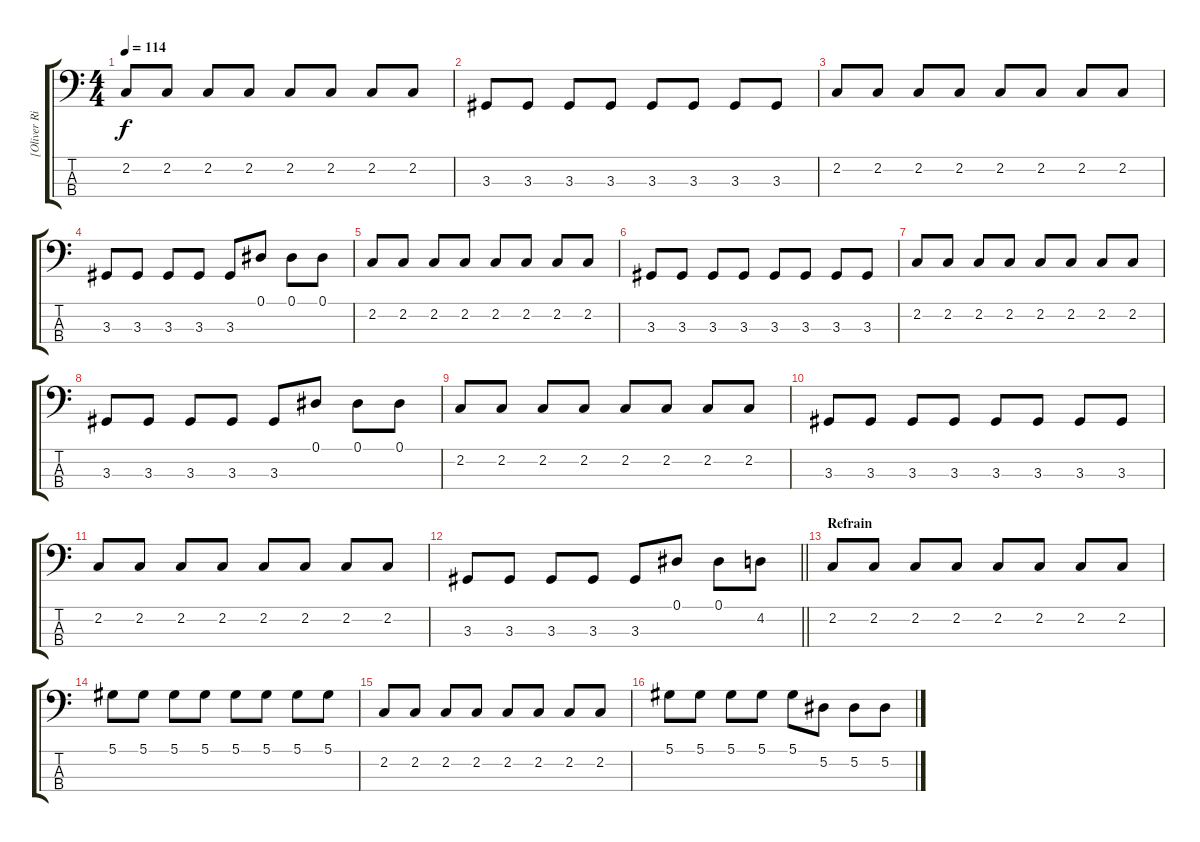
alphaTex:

\track ("[Oliver Riedel] ;Bass" "[Oliver Ri") {solo instrument electricbasspick}
\staff {score tabs}
\tuning (Eb2 Bb1 F1 C1) {hide}
\ts (4 4)
\tempo 114
\clef f4
\ks c
2.2.8{dy f} 2.2.8 2.2.8 2.2.8 2.2.8 2.2.8 2.2.8 2.2.8 |
3.3.8 3.3.8 3.3.8 3.3.8 3.3.8 3.3.8 3.3.8 3.3.8 |
2.2.8 2.2.8 2.2.8 2.2.8 2.2.8 2.2.8 2.2.8 2.2.8 |
3.3.8 3.3.8 3.3.8 3.3.8 3.3.8 0.1.8 0.1.8 0.1.8 |
2.2.8 2.2.8 2.2.8 2.2.8 2.2.8 2.2.8 2.2.8 2.2.8 |
3.3.8 3.3.8 3.3.8 3.3.8 3.3.8 3.3.8 3.3.8 3.3.8 |
2.2.8 2.2.8 2.2.8 2.2.8 2.2.8 2.2.8 2.2.8 2.2.8 |
3.3.8 3.3.8 3.3.8 3.3.8 3.3.8 0.1.8 0.1.8 0.1.8 |
2.2.8 2.2.8 2.2.8 2.2.8 2.2.8 2.2.8 2.2.8 2.2.8 |
3.3.8 3.3.8 3.3.8 3.3.8 3.3.8 3.3.8 3.3.8 3.3.8 |
2.2.8 2.2.8 2.2.8 2.2.8 2.2.8 2.2.8 2.2.8 2.2.8 |
\barLineRight lightlight
3.3.8 3.3.8 3.3.8 3.3.8 3.3.8 0.1.8 0.1.8 4.2.8 |
\section ("" "Refrain")
2.2.8 2.2.8 2.2.8 2.2.8 2.2.8 2.2.8 2.2.8 2.2.8 |
5.1.8 5.1.8 5.1.8 5.1.8 5.1.8 5.1.8 5.1.8 5.1.8 |
2.2.8 2.2.8 2.2.8 2.2.8 2.2.8 2.2.8 2.2.8 2.2.8 |
5.1.8 5.1.8 5.1.8 5.1.8 5.1.8 5.2.8 5.2.8 5.2.8
